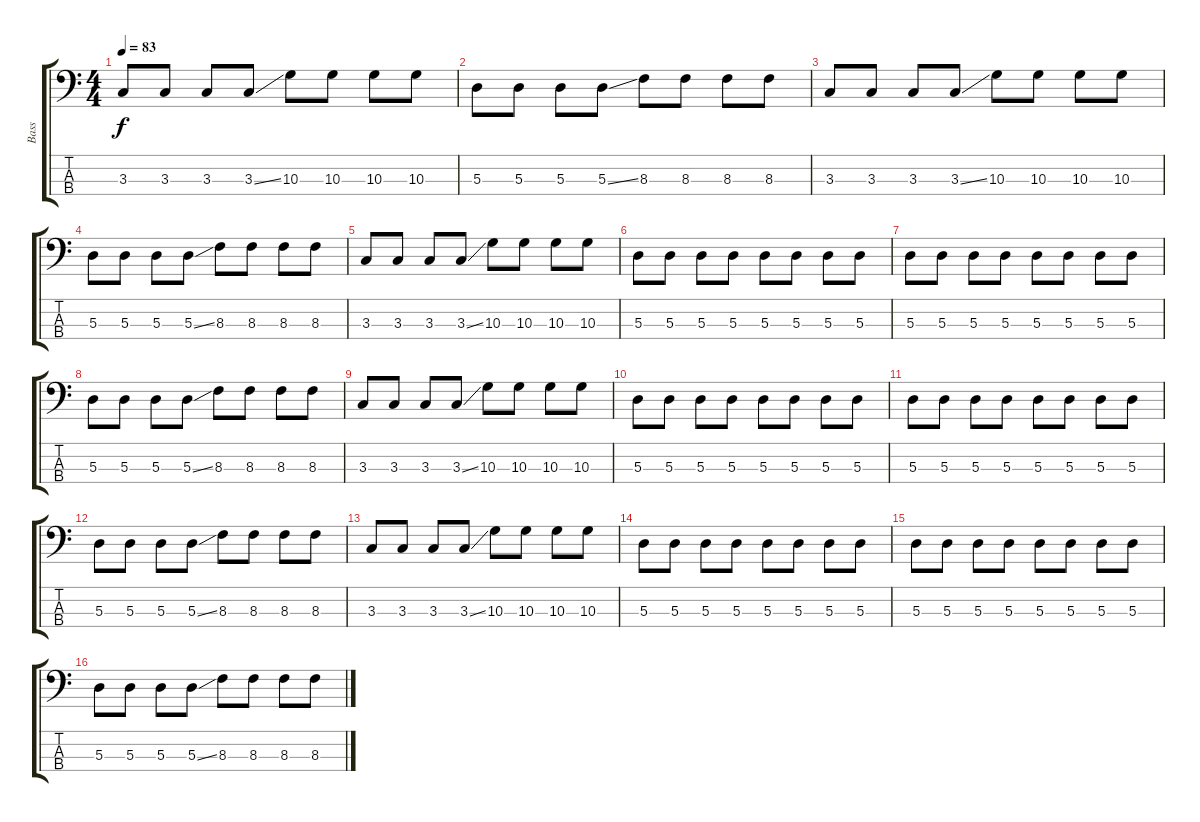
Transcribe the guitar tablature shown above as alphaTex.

\track ("Bass" "Bass") {instrument electricbasspick}
\staff {score tabs}
\tuning (G2 D2 A1 E1) {hide}
\ts (4 4)
\tempo 83
\clef f4
\ks c
3.3.8{dy f} 3.3.8 3.3.8 3.3{ss}.8 10.3.8 10.3.8 10.3.8 10.3.8 |
5.3.8 5.3.8 5.3.8 5.3{ss}.8 8.3.8 8.3.8 8.3.8 8.3.8 |
3.3.8 3.3.8 3.3.8 3.3{ss}.8 10.3.8 10.3.8 10.3.8 10.3.8 |
5.3.8 5.3.8 5.3.8 5.3{ss}.8 8.3.8 8.3.8 8.3.8 8.3.8 |
3.3.8 3.3.8 3.3.8 3.3{ss}.8 10.3.8 10.3.8 10.3.8 10.3.8 |
5.3.8 5.3.8 5.3.8 5.3.8 5.3.8 5.3.8 5.3.8 5.3.8 |
5.3.8 5.3.8 5.3.8 5.3.8 5.3.8 5.3.8 5.3.8 5.3.8 |
5.3.8 5.3.8 5.3.8 5.3{ss}.8 8.3.8 8.3.8 8.3.8 8.3.8 |
3.3.8 3.3.8 3.3.8 3.3{ss}.8 10.3.8 10.3.8 10.3.8 10.3.8 |
5.3.8 5.3.8 5.3.8 5.3.8 5.3.8 5.3.8 5.3.8 5.3.8 |
5.3.8 5.3.8 5.3.8 5.3.8 5.3.8 5.3.8 5.3.8 5.3.8 |
5.3.8 5.3.8 5.3.8 5.3{ss}.8 8.3.8 8.3.8 8.3.8 8.3.8 |
3.3.8 3.3.8 3.3.8 3.3{ss}.8 10.3.8 10.3.8 10.3.8 10.3.8 |
5.3.8 5.3.8 5.3.8 5.3.8 5.3.8 5.3.8 5.3.8 5.3.8 |
5.3.8 5.3.8 5.3.8 5.3.8 5.3.8 5.3.8 5.3.8 5.3.8 |
5.3.8 5.3.8 5.3.8 5.3{ss}.8 8.3.8 8.3.8 8.3.8 8.3.8
